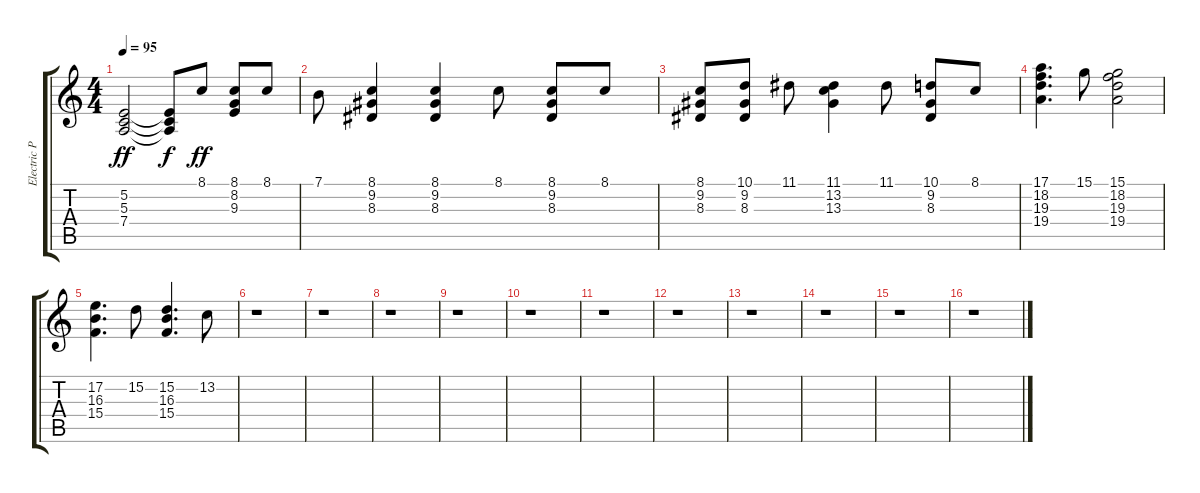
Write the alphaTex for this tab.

\track ("Electric Piano" "Electric P") {instrument electricpiano1}
\staff {score tabs}
\tuning (E4 B3 G3 D3 A2 E2) {hide}
\ts (4 4)
\tempo 95
\clef g2
\ks c
(5.2 5.3 7.4).2{dy ff} (5.2{t} 5.3{t} 7.4{t}).8{dy f} 8.1.8{dy ff} (8.1 8.2 9.3).8 8.1.8 |
7.1.8 (8.1 9.2 8.3).4 (8.1 9.2 8.3).4 8.1.8 (8.1 9.2 8.3).8 8.1.8 |
(8.1 9.2 8.3).8 (10.1 9.2 8.3).8 11.1.8 (11.1 13.2 13.3).4 11.1.8 (10.1 9.2 8.3).8 8.1.8 |
(17.1 18.2 19.3 19.4).4{d} 15.1.8 (15.1 18.2 19.3 19.4).2 |
(17.2 16.3 15.4).4{d} 15.2.8 (15.2 16.3 15.4).4{d} 13.2.8 |
r.1 |
r.1 |
r.1 |
r.1 |
r.1 |
r.1 |
r.1 |
r.1 |
r.1 |
r.1 |
r.1
